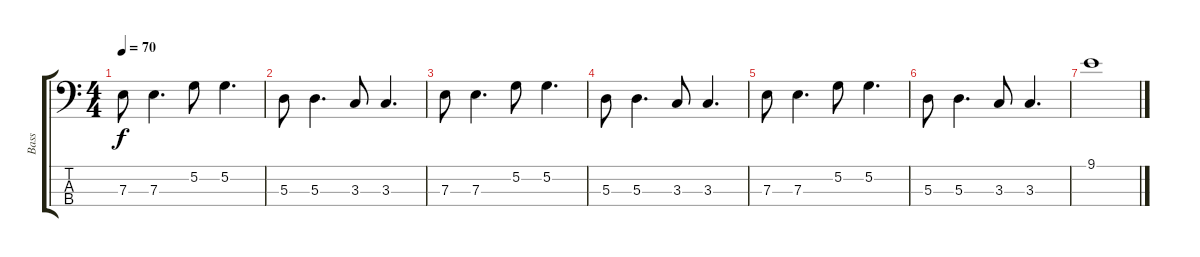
\track ("Bass" "Bass") {instrument electricbassfinger}
\staff {score tabs}
\tuning (G2 D2 A1 E1) {hide}
\ts (4 4)
\tempo 70
\clef f4
\ks c
7.3.8{dy f} 7.3.4{d} 5.2.8 5.2.4{d} |
5.3.8 5.3.4{d} 3.3.8 3.3.4{d} |
7.3.8 7.3.4{d} 5.2.8 5.2.4{d} |
5.3.8 5.3.4{d} 3.3.8 3.3.4{d} |
7.3.8 7.3.4{d} 5.2.8 5.2.4{d} |
5.3.8 5.3.4{d} 3.3.8 3.3.4{d} |
9.1.1
